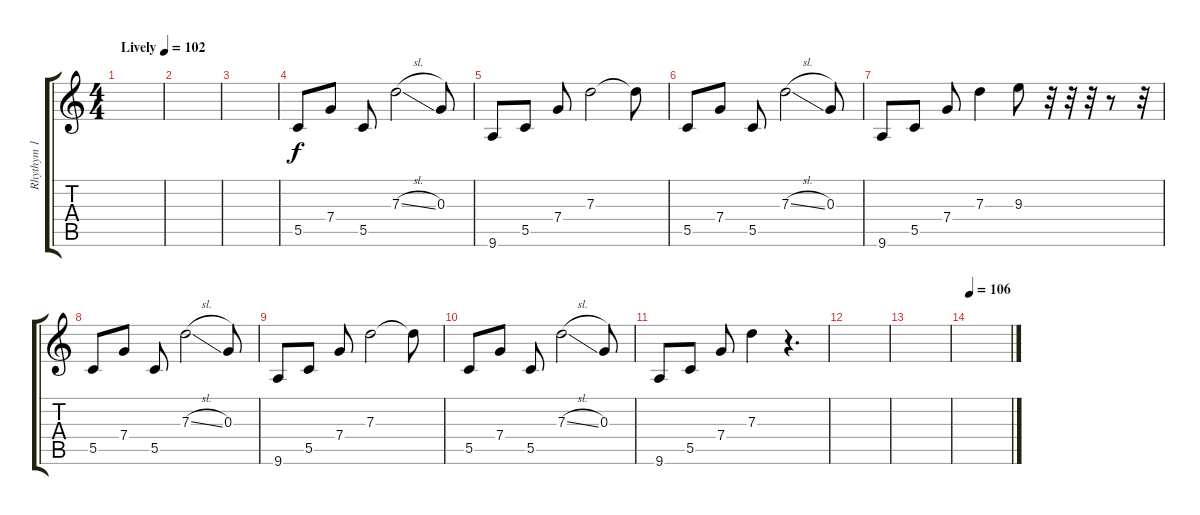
\track ("Rhythym 1" "Rhythym 1") {instrument distortionguitar}
\staff {score tabs}
\tuning (E4 C4 G3 C3 G2 C2) {hide}
\ts (4 4)
\tempo (102 "Lively")
\clef g2
\ks c
|
|
|
5.5.8 7.4.8 5.5.8 7.3{sl}.2 0.3.8 |
9.6.8 5.5.8 7.4.8 7.3.2 7.3{t}.8 |
5.5.8 7.4.8 5.5.8 7.3{sl}.2 0.3.8 |
9.6.8 5.5.8 7.4.8 7.3.4 9.3.8 r.32 r.32 r.32 r.8 r.32 |
5.5.8 7.4.8 5.5.8 7.3{sl}.2 0.3.8 |
9.6.8 5.5.8 7.4.8 7.3.2 7.3{t}.8 |
5.5.8 7.4.8 5.5.8 7.3{sl}.2 0.3.8 |
9.6.8 5.5.8 7.4.8 7.3.4 r.4{d} |
|
|
\tempo 106
